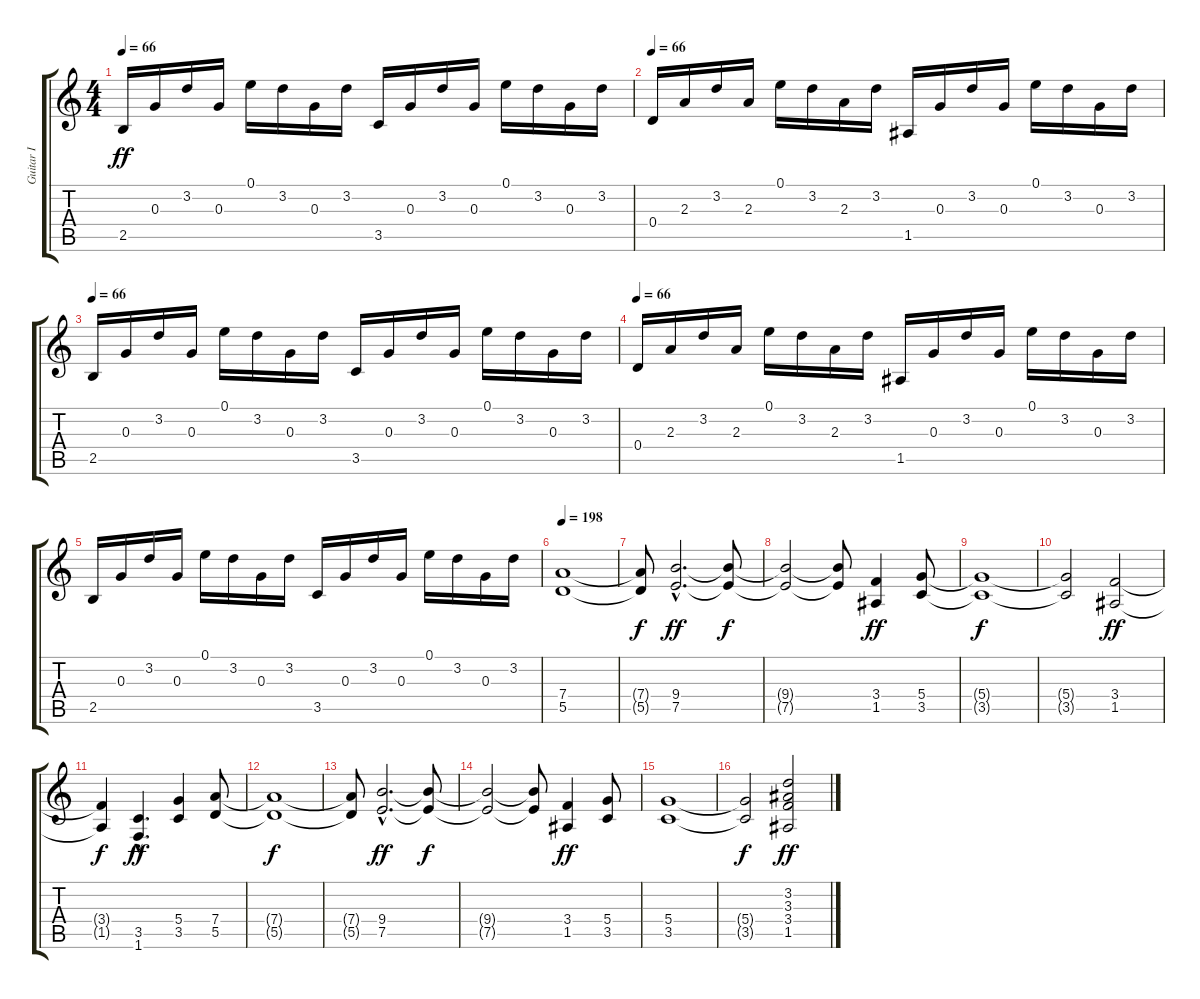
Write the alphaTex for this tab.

\track ("Guitar I" "Guitar I") {instrument overdrivenguitar}
\staff {score tabs}
\tuning (E4 B3 G3 D3 A2 E2) {hide}
\ts (4 4)
\tempo 66
\clef g2
\ks c
2.5.16{dy ff} 0.3.16 3.2.16 0.3.16 0.1.16 3.2.16 0.3.16 3.2.16 3.5.16 0.3.16 3.2.16 0.3.16 0.1.16 3.2.16 0.3.16 3.2.16 |
\tempo 66
0.4.16 2.3.16 3.2.16 2.3.16 0.1.16 3.2.16 2.3.16 3.2.16 1.5.16 0.3.16 3.2.16 0.3.16 0.1.16 3.2.16 0.3.16 3.2.16 |
\tempo 66
2.5.16 0.3.16 3.2.16 0.3.16 0.1.16 3.2.16 0.3.16 3.2.16 3.5.16 0.3.16 3.2.16 0.3.16 0.1.16 3.2.16 0.3.16 3.2.16 |
\tempo 66
0.4.16 2.3.16 3.2.16 2.3.16 0.1.16 3.2.16 2.3.16 3.2.16 1.5.16 0.3.16 3.2.16 0.3.16 0.1.16 3.2.16 0.3.16 3.2.16 |
2.5.16 0.3.16 3.2.16 0.3.16 0.1.16 3.2.16 0.3.16 3.2.16 3.5.16 0.3.16 3.2.16 0.3.16 0.1.16 3.2.16 0.3.16 3.2.16 |
\tempo 198
(7.4 5.5).1 |
(7.4{t} 5.5{t}).8{dy f} (9.4{hac} 7.5{hac}).2{d dy ff} (9.4{t} 7.5{t}).8{dy f} |
(9.4{t} 7.5{t}).2 (9.4{t} 7.5{t}).8 (3.4 1.5).4{dy ff} (5.4 3.5).8 |
(5.4{t} 3.5{t}).1{dy f} |
(5.4{t} 3.5{t}).2 (3.4 1.5).2{dy ff} |
(3.4{t} 1.5{t}).4{dy f} (3.5{hac} 1.6{hac}).4{d dy ff} (5.4 3.5).4 (7.4 5.5).8 |
(7.4{t} 5.5{t}).1{dy f} |
(7.4{t} 5.5{t}).8 (9.4{hac} 7.5{hac}).2{d dy ff} (9.4{t} 7.5{t}).8{dy f} |
(9.4{t} 7.5{t}).2 (9.4{t} 7.5{t}).8 (3.4 1.5).4{dy ff} (5.4 3.5).8 |
(5.4 3.5).1 |
(5.4{t} 3.5{t}).2{dy f} (3.2 3.3 3.4 1.5).2{dy ff}
